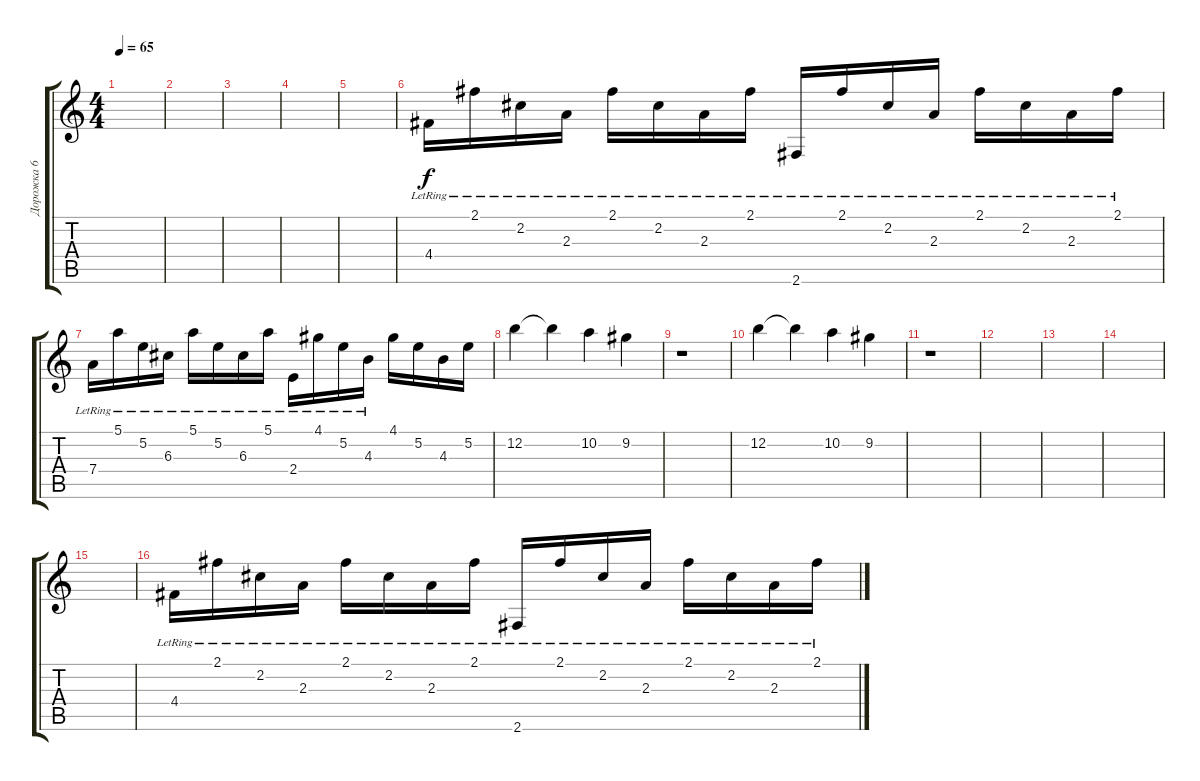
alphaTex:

\track ("Дорожка 6" "Дорожка 6") {instrument overdrivenguitar}
\staff {score tabs}
\tuning (E4 B3 G3 D3 A2 E2) {hide}
\ts (4 4)
\tempo 65
\clef g2
\ks c
|
|
|
|
|
4.4{lr}.16{volume 7 instrument acousticguitarsteel} 2.1{lr}.16 2.2{lr}.16 2.3{lr}.16 2.1{lr}.16 2.2{lr}.16 2.3{lr}.16 2.1{lr}.16 2.6{lr}.16 2.1{lr}.16 2.2{lr}.16 2.3{lr}.16 2.1{lr}.16 2.2{lr}.16 2.3{lr}.16 2.1{lr}.16 |
7.4{lr}.16 5.1{lr}.16 5.2{lr}.16 6.3{lr}.16 5.1{lr}.16 5.2{lr}.16 6.3{lr}.16 5.1{lr}.16 2.4{lr}.16 4.1{lr}.16 5.2{lr}.16 4.3{lr}.16 4.1.16 5.2.16 4.3.16 5.2.16 |
12.2.4{instrument overdrivenguitar} 12.2{t}.4 10.2.4 9.2.4 |
r.1 |
12.2.4 12.2{t}.4 10.2.4 9.2.4 |
r.1 |
|
|
|
|
4.4{lr}.16{volume 7 instrument acousticguitarsteel} 2.1{lr}.16 2.2{lr}.16 2.3{lr}.16 2.1{lr}.16 2.2{lr}.16 2.3{lr}.16 2.1{lr}.16 2.6{lr}.16 2.1{lr}.16 2.2{lr}.16 2.3{lr}.16 2.1{lr}.16 2.2{lr}.16 2.3{lr}.16 2.1{lr}.16
